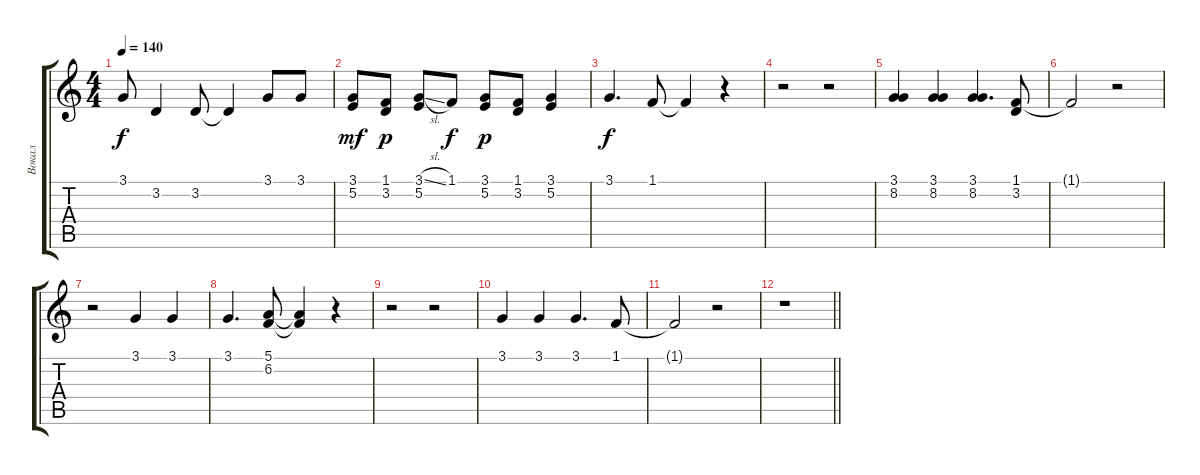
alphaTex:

\track ("Вокал" "Вокал") {instrument violin bank 8}
\staff {score tabs}
\tuning (E4 B3 G3 D3 A2 E2) {hide}
\ts (4 4)
\tempo 140
\clef g2
\ks c
3.1.8{dy f} 3.2.4 3.2.8 3.2{t}.4 3.1.8 3.1.8 |
(3.1 5.2).8{dy mf} (1.1 3.2).8{dy p} (3.1{sl} 5.2).8 1.1.8{dy f} (3.1 5.2).8{dy p} (1.1 3.2).8 (3.1 5.2).4 |
3.1.4{d dy f} 1.1.8 1.1{t}.4 r.4 |
r.2 r.2 |
(3.1 8.2).4 (3.1 8.2).4 (3.1 8.2).4{d} (1.1 3.2).8 |
1.1{t}.2 r.2 |
r.2 3.1.4 3.1.4 |
3.1.4{d} (5.1 6.2).8 (5.1{t} 6.2{t}).4 r.4 |
r.2 r.2 |
3.1.4 3.1.4 3.1.4{d} 1.1.8 |
1.1{t}.2 r.2 |
\barLineRight lightlight
r.1
